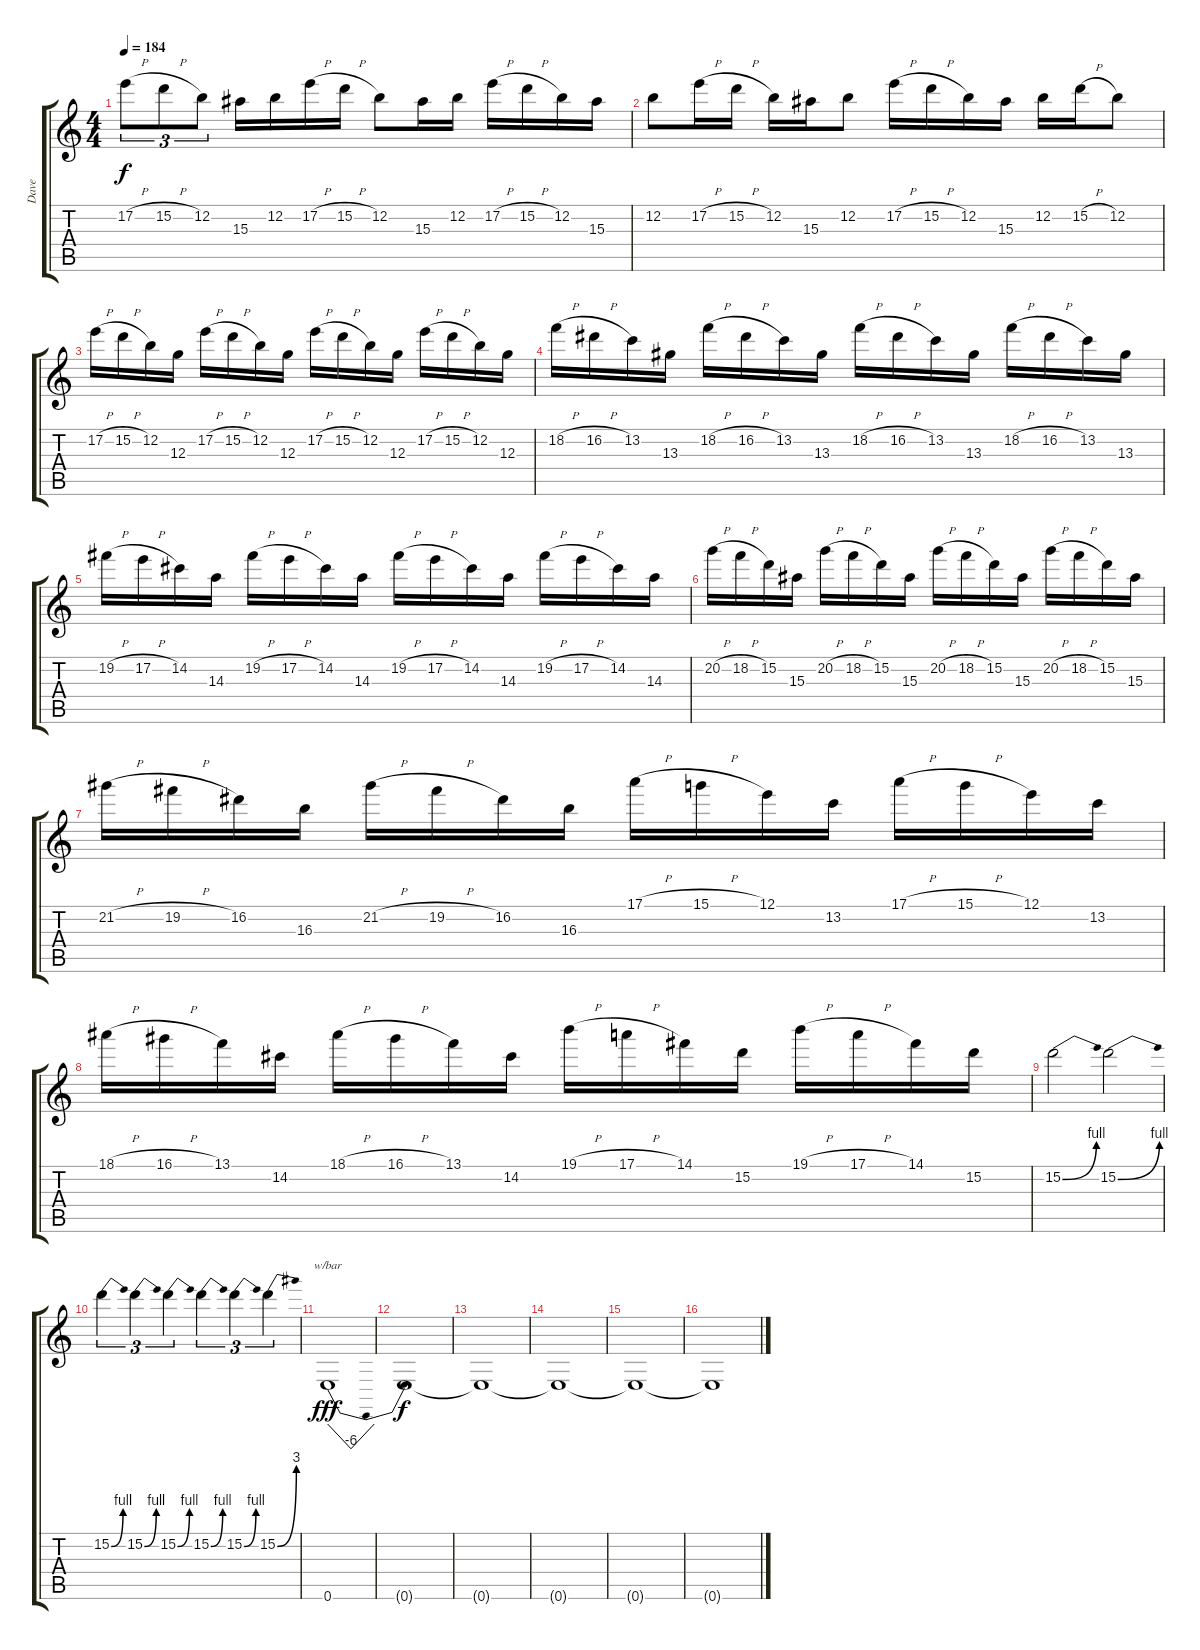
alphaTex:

\track ("Dave" "Dave") {instrument distortionguitar}
\staff {score tabs}
\tuning (E4 B3 G3 D3 A2 E2) {hide}
\ts (4 4)
\tempo 184
\clef g2
\ks c
17.2{h}.8{tu (3 2) dy f} 15.2{h}.8{tu (3 2)} 12.2.8{tu (3 2)} 15.3.16 12.2.16 17.2{h}.16 15.2{h}.16 12.2.8 15.3.16 12.2.16 17.2{h}.16 15.2{h}.16 12.2.16 15.3.16 |
12.2.8 17.2{h}.16 15.2{h}.16 12.2.16 15.3.16 12.2.8 17.2{h}.16 15.2{h}.16 12.2.16 15.3.16 12.2.16 15.2{h}.16 12.2.8 |
17.2{h}.16 15.2{h}.16 12.2.16 12.3.16 17.2{h}.16 15.2{h}.16 12.2.16 12.3.16 17.2{h}.16 15.2{h}.16 12.2.16 12.3.16 17.2{h}.16 15.2{h}.16 12.2.16 12.3.16 |
18.2{h}.16 16.2{h}.16 13.2.16 13.3.16 18.2{h}.16 16.2{h}.16 13.2.16 13.3.16 18.2{h}.16 16.2{h}.16 13.2.16 13.3.16 18.2{h}.16 16.2{h}.16 13.2.16 13.3.16 |
19.2{h}.16 17.2{h}.16 14.2.16 14.3.16 19.2{h}.16 17.2{h}.16 14.2.16 14.3.16 19.2{h}.16 17.2{h}.16 14.2.16 14.3.16 19.2{h}.16 17.2{h}.16 14.2.16 14.3.16 |
20.2{h}.16 18.2{h}.16 15.2.16 15.3.16 20.2{h}.16 18.2{h}.16 15.2.16 15.3.16 20.2{h}.16 18.2{h}.16 15.2.16 15.3.16 20.2{h}.16 18.2{h}.16 15.2.16 15.3.16 |
21.2{h}.16 19.2{h}.16 16.2.16 16.3.16 21.2{h}.16 19.2{h}.16 16.2.16 16.3.16 17.1{h}.16 15.1{h}.16 12.1.16 13.2.16 17.1{h}.16 15.1{h}.16 12.1.16 13.2.16 |
18.1{h}.16 16.1{h}.16 13.1.16 14.2.16 18.1{h}.16 16.1{h}.16 13.1.16 14.2.16 19.1{h}.16 17.1{h}.16 14.1.16 15.2.16 19.1{h}.16 17.1{h}.16 14.1.16 15.2.16 |
15.2{be (bend 0 0 60 4)}.2 15.2{be (bend 0 0 60 4)}.2 |
15.2{be (bend 0 0 60 4)}.4{tu (3 2)} 15.2{be (bend 0 0 60 4)}.4{tu (3 2)} 15.2{be (bend 0 0 60 4)}.4{tu (3 2)} 15.2{be (bend 0 0 60 4)}.4{tu (3 2)} 15.2{be (bend 0 0 60 4)}.4{tu (3 2)} 15.2{be (bend 0 0 60 12)}.4{tu (3 2)} |
0.6.1{tbe (dip default 0 0 30 -24 60 0) dy fff} |
0.6{t}.1{dy f} |
0.6{t}.1 |
0.6{t}.1 |
0.6{t}.1 |
0.6{t}.1
